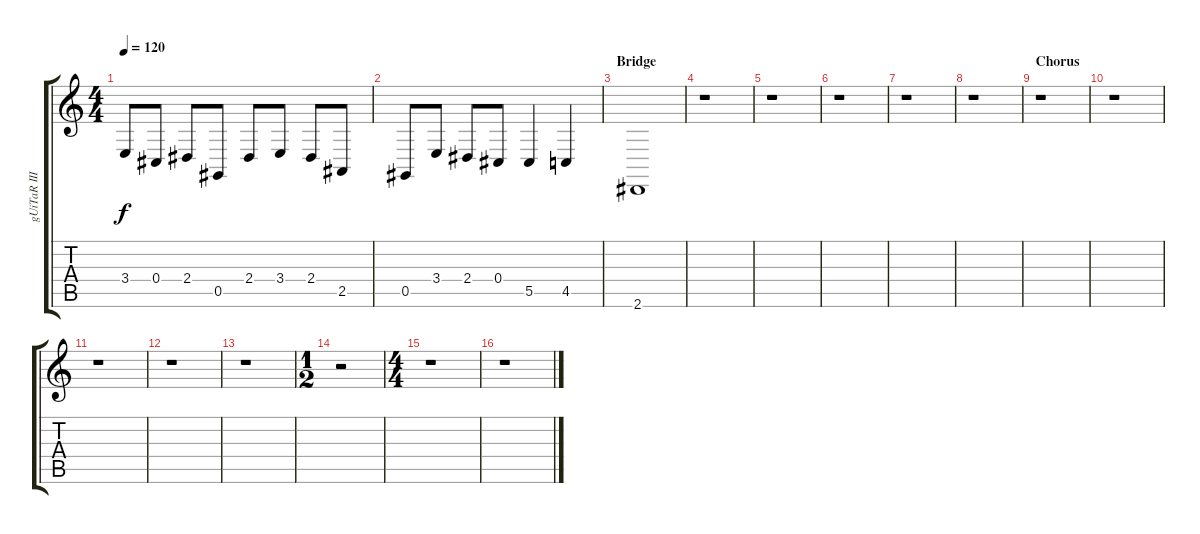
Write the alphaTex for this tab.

\track ("gUiTaR III / vOcAlS" "gUiTaR III") {instrument synthbrass1}
\staff {score tabs}
\tuning (Eb4 Bb3 Gb3 Db3 Ab2 Db2) {hide}
\ts (4 4)
\tempo 120
\clef g2
\ks c
3.4.8{dy f} 0.4.8 2.4.8 0.5.8 2.4.8 3.4.8 2.4.8 2.5.8 |
0.5.8 3.4.8 2.4.8 0.4.8 5.5.4 4.5.4 |
\section ("" "Bridge")
2.6.1 |
r.1 |
r.1 |
r.1 |
r.1 |
r.1 |
\section ("" "Chorus")
r.1 |
r.1 |
r.1 |
r.1 |
r.1 |
\ts (1 2)
r.2 |
\ts (4 4)
r.1 |
r.1
